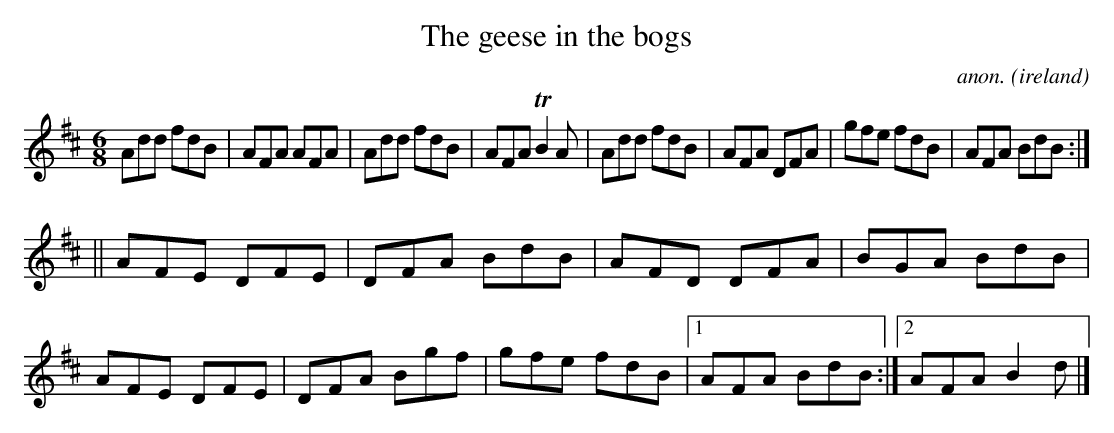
X:1
T:The geese in the bogs
O:ireland
C:anon.
m:Tn2 = (3n/o/n/ m/n/
M:6/8
L:1/8
K:D
Add fdB|AFA AFA|Add fdB|AFA TB2A|Add fdB|AFA DFA|gfe fdB|AFA BdB:|
||AFE DFE|DFA BdB|AFD DFA|BGA BdB|AFE DFE|DFA Bgf|gfe fdB|[1AFA BdB:|[2AFA B2d|]
